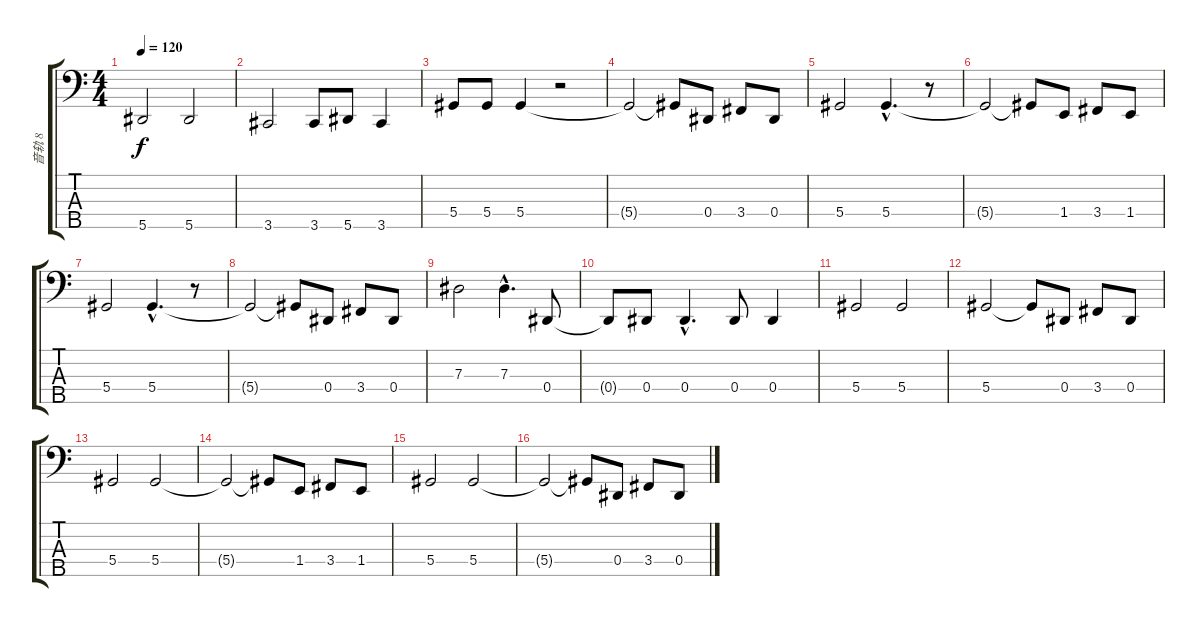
\track ("音轨 8" "音轨 8") {instrument electricbassfinger}
\staff {score tabs}
\tuning (Gb2 Db2 Ab1 Eb1 Bb0) {hide}
\ts (4 4)
\tempo 120
\clef f4
\ks c
5.5.2{dy f} 5.5.2 |
3.5.2 3.5.8 5.5.8 3.5.4 |
5.4.8 5.4.8 5.4.4 r.2 |
5.4{t}.2 5.4{t}.8 0.4.8 3.4.8 0.4.8 |
5.4.2 5.4{hac}.4{d} r.8 |
5.4{t}.2 5.4{t}.8 1.4.8 3.4.8 1.4.8 |
5.4.2 5.4{hac}.4{d} r.8 |
5.4{t}.2 5.4{t}.8 0.4.8 3.4.8 0.4.8 |
7.3.2 7.3{hac}.4{d} 0.4.8 |
0.4{t}.8 0.4.8 0.4{hac}.4{d} 0.4.8 0.4.4 |
5.4.2 5.4.2 |
5.4.2 5.4{t}.8 0.4.8 3.4.8 0.4.8 |
5.4.2 5.4.2 |
5.4{t}.2 5.4{t}.8 1.4.8 3.4.8 1.4.8 |
5.4.2 5.4.2 |
5.4{t}.2 5.4{t}.8 0.4.8 3.4.8 0.4.8
